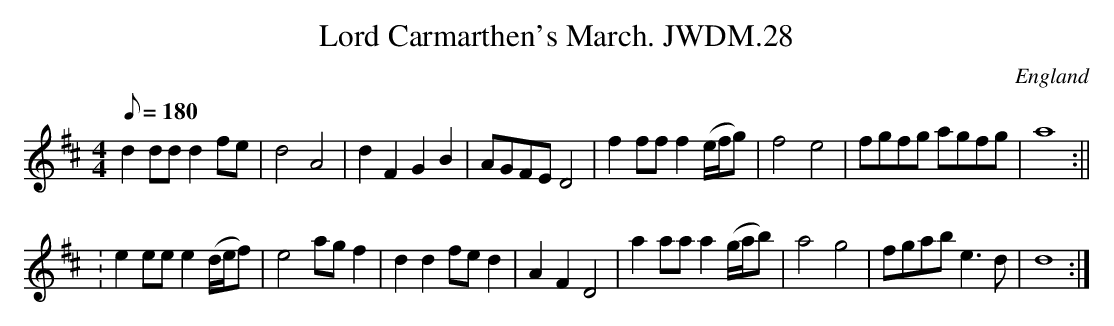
X:1
T:Lord Carmarthen's March. JWDM.28
M:4/4
L:1/8
Q:180
O:England
K:D
d2ddd2fe|d4A4|d2F2G2B2|AGFE D4|f2fff2 (e/2f/2g)|f4e4|fgfg agfg|a8:||!
:e2eee2 (d/2e/2f)|e4agf2|d2d2fed2|A2F2D4|
a2aaa2 (g/a/b)|a4g4|fgab e3d|d8:|]
